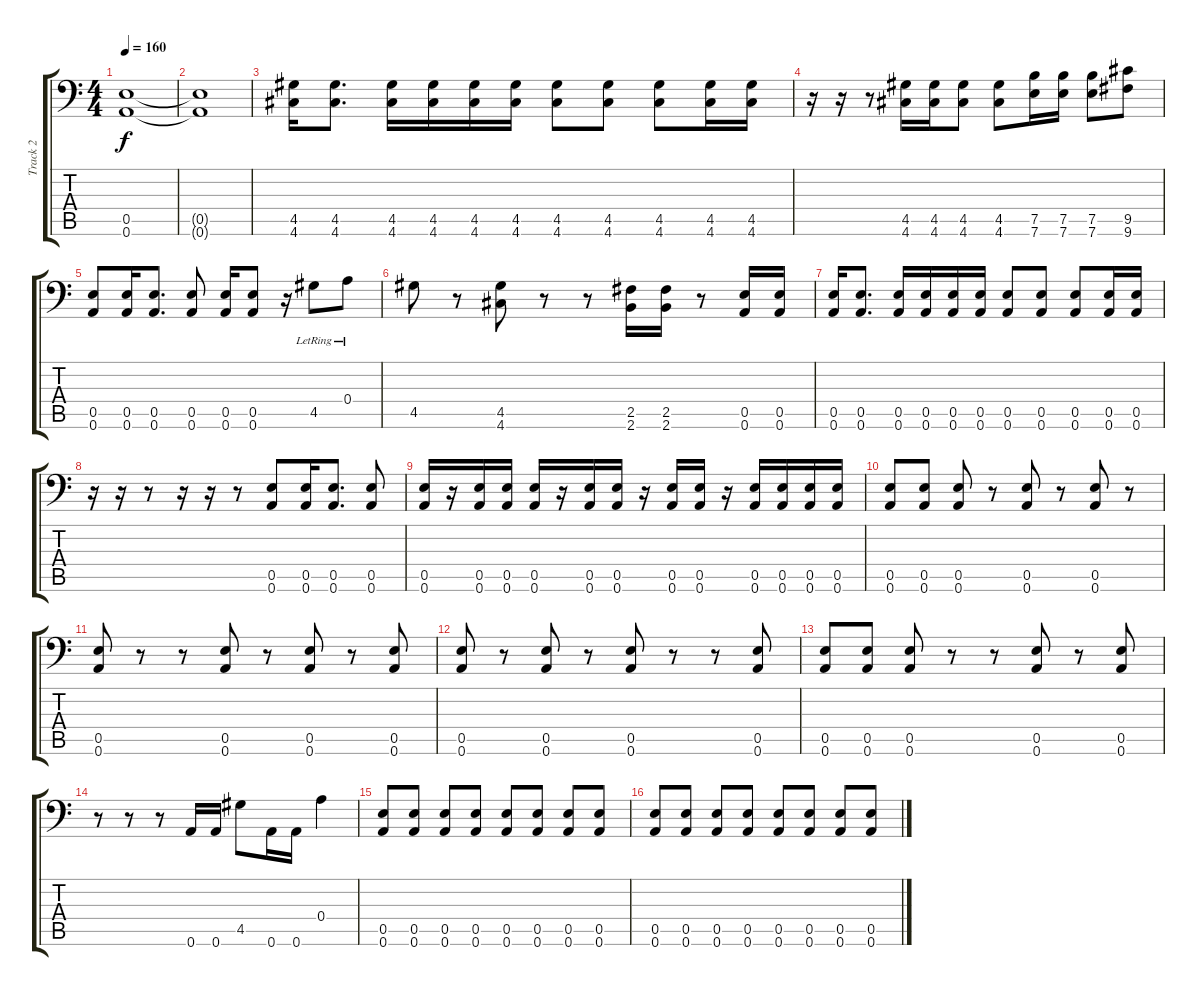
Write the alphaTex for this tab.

\track ("Track 2" "Track 2") {instrument distortionguitar}
\staff {score tabs}
\tuning (B3 Gb3 D3 A2 E2 A1) {hide}
\ts (4 4)
\tempo 160
\clef f4
\ks c
(0.5{t} 0.6{t}).1{dy f} |
(0.5{t} 0.6{t}).1 |
(4.5 4.6).16 (4.5 4.6).8{d} (4.5 4.6).16 (4.5 4.6).16 (4.5 4.6).16 (4.5 4.6).16 (4.5 4.6).8 (4.5 4.6).8 (4.5 4.6).8 (4.5 4.6).16 (4.5 4.6).16 |
r.16 r.16 r.8 (4.5 4.6).16 (4.5 4.6).16 (4.5 4.6).8 (4.5 4.6).8 (7.5 7.6).16 (7.5 7.6).16 (7.5 7.6).8 (9.5 9.6).8 |
(0.5 0.6).8 (0.5 0.6).16 (0.5 0.6).8{d} (0.5 0.6).8 (0.5 0.6).16 (0.5 0.6).8 r.16 4.5{lr}.8 0.4{lr}.8 |
4.5.8 r.8 (4.5 4.6).8 r.8 r.8 (2.5 2.6).16 (2.5 2.6).16 r.8 (0.5 0.6).16 (0.5 0.6).16 |
(0.5 0.6).16 (0.5 0.6).8{d} (0.5 0.6).16 (0.5 0.6).16 (0.5 0.6).16 (0.5 0.6).16 (0.5 0.6).8 (0.5 0.6).8 (0.5 0.6).8 (0.5 0.6).16 (0.5 0.6).16 |
r.16 r.16 r.8 r.16 r.16 r.8 (0.5 0.6).8 (0.5 0.6).16 (0.5 0.6).8{d} (0.5 0.6).8 |
(0.5 0.6).16 r.16 (0.5 0.6).16 (0.5 0.6).16 (0.5 0.6).16 r.16 (0.5 0.6).16 (0.5 0.6).16 r.16 (0.5 0.6).16 (0.5 0.6).16 r.16 (0.5 0.6).16 (0.5 0.6).16 (0.5 0.6).16 (0.5 0.6).16 |
(0.5 0.6).8 (0.5 0.6).8 (0.5 0.6).8 r.8 (0.5 0.6).8 r.8 (0.5 0.6).8 r.8 |
(0.5 0.6).8 r.8 r.8 (0.5 0.6).8 r.8 (0.5 0.6).8 r.8 (0.5 0.6).8 |
(0.5 0.6).8 r.8 (0.5 0.6).8 r.8 (0.5 0.6).8 r.8 r.8 (0.5 0.6).8 |
(0.5 0.6).8 (0.5 0.6).8 (0.5 0.6).8 r.8 r.8 (0.5 0.6).8 r.8 (0.5 0.6).8 |
r.8 r.8 r.8 0.6.16 0.6.16 4.5.8 0.6.16 0.6.16 0.4.4 |
(0.5 0.6).8 (0.5 0.6).8 (0.5 0.6).8 (0.5 0.6).8 (0.5 0.6).8 (0.5 0.6).8 (0.5 0.6).8 (0.5 0.6).8 |
(0.5 0.6).8 (0.5 0.6).8 (0.5 0.6).8 (0.5 0.6).8 (0.5 0.6).8 (0.5 0.6).8 (0.5 0.6).8 (0.5 0.6).8
